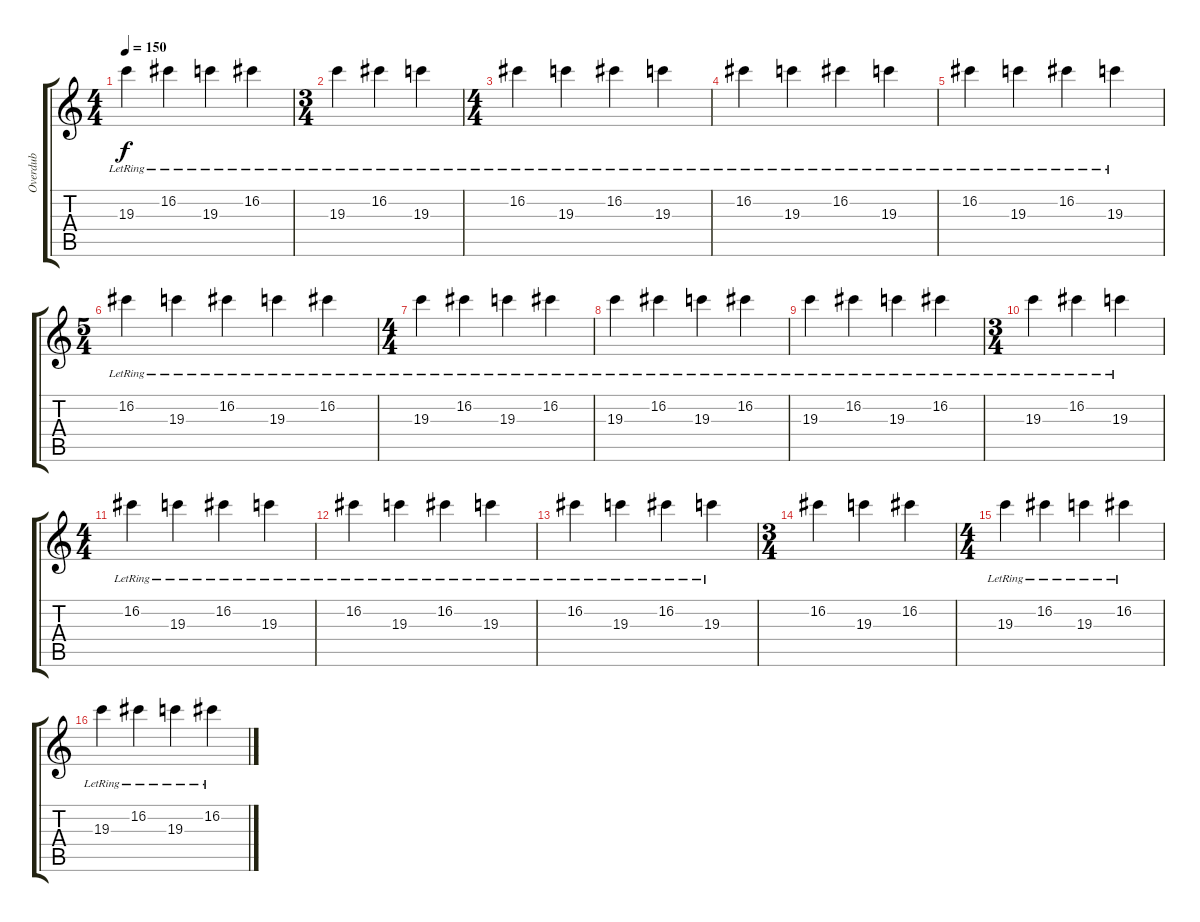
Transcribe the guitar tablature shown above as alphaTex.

\track ("Overdub" "Overdub") {instrument distortionguitar}
\staff {score tabs}
\tuning (D4 A3 F3 C3 G2 C2) {hide}
\ts (4 4)
\tempo 150
\clef g2
\ks c
19.3{lr}.4{dy f} 16.2{lr}.4 19.3{lr}.4 16.2{lr}.4 |
\ts (3 4)
19.3{lr}.4 16.2{lr}.4 19.3{lr}.4 |
\ts (4 4)
16.2{lr}.4 19.3{lr}.4 16.2{lr}.4 19.3{lr}.4 |
16.2{lr}.4 19.3{lr}.4 16.2{lr}.4 19.3{lr}.4 |
16.2{lr}.4 19.3{lr}.4 16.2{lr}.4 19.3{lr}.4 |
\ts (5 4)
16.2{lr}.4 19.3{lr}.4 16.2{lr}.4 19.3{lr}.4 16.2{lr}.4 |
\ts (4 4)
19.3{lr}.4 16.2{lr}.4 19.3{lr}.4 16.2{lr}.4 |
19.3{lr}.4 16.2{lr}.4 19.3{lr}.4 16.2{lr}.4 |
19.3{lr}.4 16.2{lr}.4 19.3{lr}.4 16.2{lr}.4 |
\ts (3 4)
19.3{lr}.4 16.2{lr}.4 19.3{lr}.4 |
\ts (4 4)
16.2{lr}.4 19.3{lr}.4 16.2{lr}.4 19.3{lr}.4 |
16.2{lr}.4 19.3{lr}.4 16.2{lr}.4 19.3{lr}.4 |
16.2{lr}.4 19.3{lr}.4 16.2{lr}.4 19.3{lr}.4 |
\ts (3 4)
16.2.4 19.3.4 16.2.4 |
\ts (4 4)
19.3{lr}.4 16.2{lr}.4 19.3{lr}.4 16.2{lr}.4 |
19.3{lr}.4{volume 3} 16.2{lr}.4 19.3{lr}.4 16.2{lr}.4
